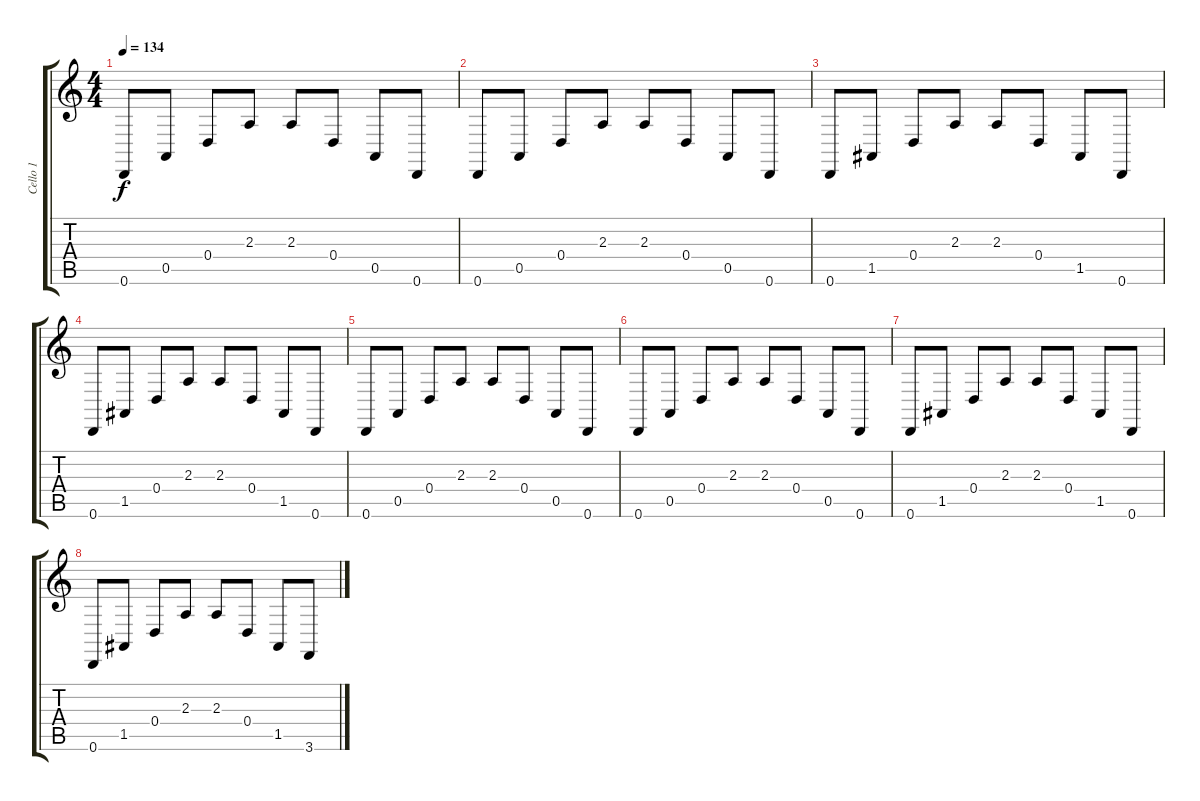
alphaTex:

\track ("Cello 1" "Cello 1") {instrument pizzicatostrings}
\staff {score tabs}
\tuning (E4 B3 G3 D3 A2 D2) {hide}
\ts (4 4)
\tempo 134
\clef g2
\ks c
0.6.8{dy f} 0.5.8 0.4.8 2.3.8 2.3.8 0.4.8 0.5.8 0.6.8 |
0.6.8 0.5.8 0.4.8 2.3.8 2.3.8 0.4.8 0.5.8 0.6.8 |
0.6.8 1.5.8 0.4.8 2.3.8 2.3.8 0.4.8 1.5.8 0.6.8 |
0.6.8 1.5.8 0.4.8 2.3.8 2.3.8 0.4.8 1.5.8 0.6.8 |
0.6.8 0.5.8 0.4.8 2.3.8 2.3.8 0.4.8 0.5.8 0.6.8 |
0.6.8 0.5.8 0.4.8 2.3.8 2.3.8 0.4.8 0.5.8 0.6.8 |
0.6.8 1.5.8 0.4.8 2.3.8 2.3.8 0.4.8 1.5.8 0.6.8 |
0.6.8 1.5.8 0.4.8 2.3.8 2.3.8 0.4.8 1.5.8 3.6.8
